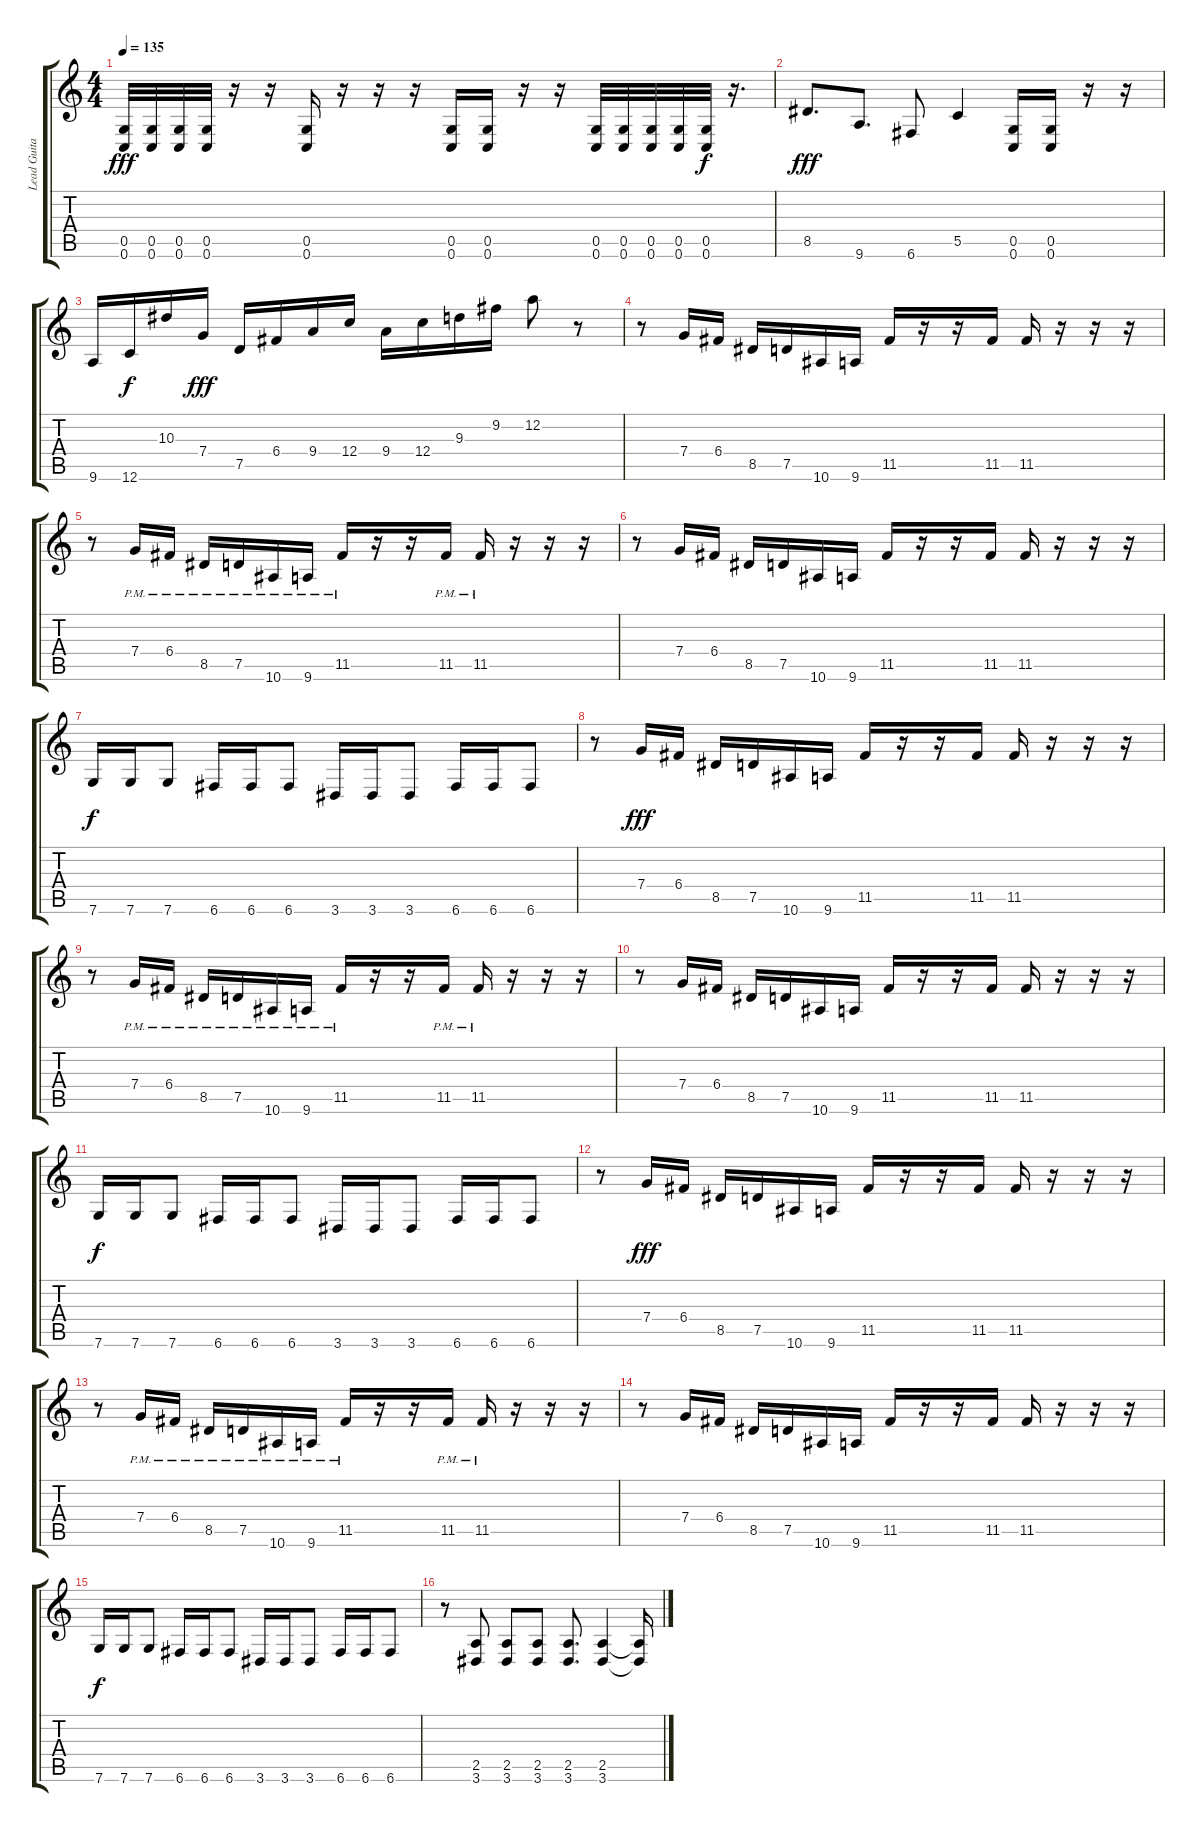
\track ("Lead Guitar" "Lead Guita") {instrument distortionguitar}
\staff {score tabs}
\tuning (D4 A3 F3 C3 G2 C2) {hide}
\ts (4 4)
\tempo 135
\clef g2
\ks c
(0.5 0.6).32{dy fff} (0.5 0.6).32 (0.5 0.6).32 (0.5 0.6).32 r.16 r.16 (0.5 0.6).16 r.16 r.16 r.16 (0.5 0.6).16 (0.5 0.6).16 r.16 r.16 (0.5 0.6).32 (0.5 0.6).32 (0.5 0.6).32 (0.5 0.6).32 (0.5 0.6).32{dy f} r.16{d} |
8.5.8{d dy fff} 9.6.8{d} 6.6.8 5.5.4 (0.5 0.6).16 (0.5 0.6).16 r.16 r.16 |
9.6.16 12.6.16{dy f} 10.3.16 7.4.16{dy fff} 7.5.16 6.4.16 9.4.16 12.4.16 9.4.16 12.4.16 9.3.16 9.2.16 12.2.8 r.8 |
r.8 7.4.16 6.4.16 8.5.16 7.5.16 10.6.16 9.6.16 11.5.16 r.16 r.16 11.5.16 11.5.16 r.16 r.16 r.16 |
r.8 7.4{pm}.16 6.4{pm}.16 8.5{pm}.16 7.5{pm}.16 10.6{pm}.16 9.6{pm}.16 11.5{pm}.16 r.16 r.16 11.5{pm}.16 11.5{pm}.16 r.16 r.16 r.16 |
r.8 7.4.16 6.4.16 8.5.16 7.5.16 10.6.16 9.6.16 11.5.16 r.16 r.16 11.5.16 11.5.16 r.16 r.16 r.16 |
7.6.16{dy f} 7.6.16 7.6.8 6.6.16 6.6.16 6.6.8 3.6.16 3.6.16 3.6.8 6.6.16 6.6.16 6.6.8 |
r.8 7.4.16{dy fff} 6.4.16 8.5.16 7.5.16 10.6.16 9.6.16 11.5.16 r.16 r.16 11.5.16 11.5.16 r.16 r.16 r.16 |
r.8 7.4{pm}.16 6.4{pm}.16 8.5{pm}.16 7.5{pm}.16 10.6{pm}.16 9.6{pm}.16 11.5{pm}.16 r.16 r.16 11.5{pm}.16 11.5{pm}.16 r.16 r.16 r.16 |
r.8 7.4.16 6.4.16 8.5.16 7.5.16 10.6.16 9.6.16 11.5.16 r.16 r.16 11.5.16 11.5.16 r.16 r.16 r.16 |
7.6.16{dy f} 7.6.16 7.6.8 6.6.16 6.6.16 6.6.8 3.6.16 3.6.16 3.6.8 6.6.16 6.6.16 6.6.8 |
r.8 7.4.16{dy fff} 6.4.16 8.5.16 7.5.16 10.6.16 9.6.16 11.5.16 r.16 r.16 11.5.16 11.5.16 r.16 r.16 r.16 |
r.8 7.4{pm}.16 6.4{pm}.16 8.5{pm}.16 7.5{pm}.16 10.6{pm}.16 9.6{pm}.16 11.5{pm}.16 r.16 r.16 11.5{pm}.16 11.5{pm}.16 r.16 r.16 r.16 |
r.8 7.4.16 6.4.16 8.5.16 7.5.16 10.6.16 9.6.16 11.5.16 r.16 r.16 11.5.16 11.5.16 r.16 r.16 r.16 |
7.6.16{dy f} 7.6.16 7.6.8 6.6.16 6.6.16 6.6.8 3.6.16 3.6.16 3.6.8 6.6.16 6.6.16 6.6.8 |
r.8 (2.5 3.6).8 (2.5 3.6).8 (2.5 3.6).8 (2.5 3.6).8{d} (2.5 3.6).4 (2.5{t} 3.6{t}).16
